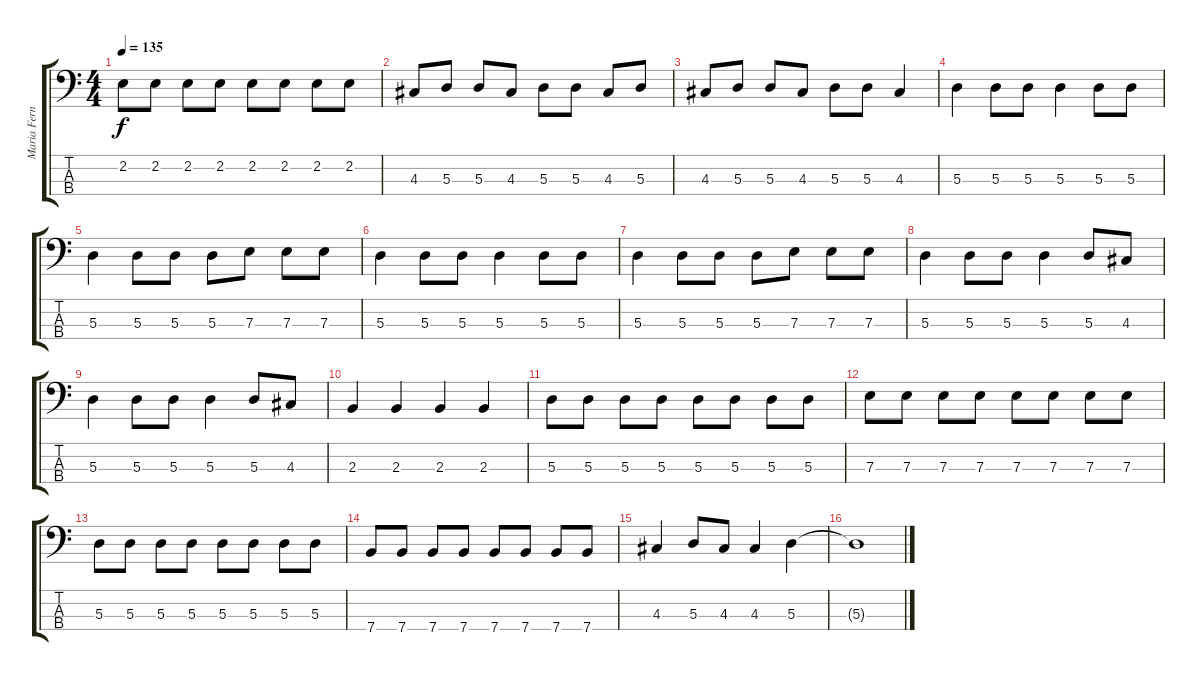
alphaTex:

\track ("Maria Fernanda Aldana" "Maria Fern") {instrument electricbassfinger}
\staff {score tabs}
\tuning (G2 D2 A1 E1) {hide}
\ts (4 4)
\tempo 135
\clef f4
\ks c
2.2.8{dy f} 2.2.8 2.2.8 2.2.8 2.2.8 2.2.8 2.2.8 2.2.8 |
4.3.8 5.3.8 5.3.8 4.3.8 5.3.8 5.3.8 4.3.8 5.3.8 |
4.3.8 5.3.8 5.3.8 4.3.8 5.3.8 5.3.8 4.3.4 |
5.3.4 5.3.8 5.3.8 5.3.4 5.3.8 5.3.8 |
5.3.4 5.3.8 5.3.8 5.3.8 7.3.8 7.3.8 7.3.8 |
5.3.4 5.3.8 5.3.8 5.3.4 5.3.8 5.3.8 |
5.3.4 5.3.8 5.3.8 5.3.8 7.3.8 7.3.8 7.3.8 |
5.3.4 5.3.8 5.3.8 5.3.4 5.3.8 4.3.8 |
5.3.4 5.3.8 5.3.8 5.3.4 5.3.8 4.3.8 |
2.3.4 2.3.4 2.3.4 2.3.4 |
5.3.8 5.3.8 5.3.8 5.3.8 5.3.8 5.3.8 5.3.8 5.3.8 |
7.3.8 7.3.8 7.3.8 7.3.8 7.3.8 7.3.8 7.3.8 7.3.8 |
5.3.8 5.3.8 5.3.8 5.3.8 5.3.8 5.3.8 5.3.8 5.3.8 |
7.4.8 7.4.8 7.4.8 7.4.8 7.4.8 7.4.8 7.4.8 7.4.8 |
4.3.4 5.3.8 4.3.8 4.3.4 5.3.4 |
5.3{t}.1
